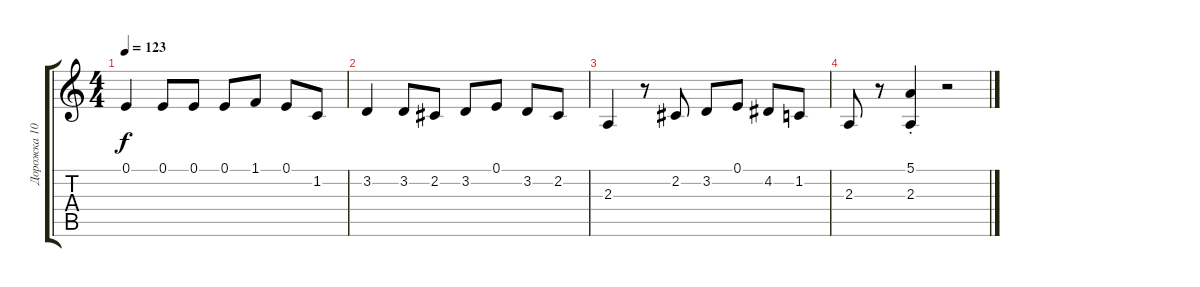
\track ("Дорожка 10" "Дорожка 10") {instrument lead6voice}
\staff {score tabs}
\tuning (E4 B3 G3 D3 A2 E2) {hide}
\ts (4 4)
\tempo 123
\clef g2
\ks c
0.1.4{dy f} 0.1.8 0.1.8 0.1.8 1.1.8 0.1.8 1.2.8 |
3.2.4 3.2.8 2.2.8 3.2.8 0.1.8 3.2.8 2.2.8 |
2.3.4 r.8 2.2.8 3.2.8 0.1.8 4.2.8 1.2.8 |
2.3.8 r.8 (5.1{st} 2.3{st}).4 r.2
